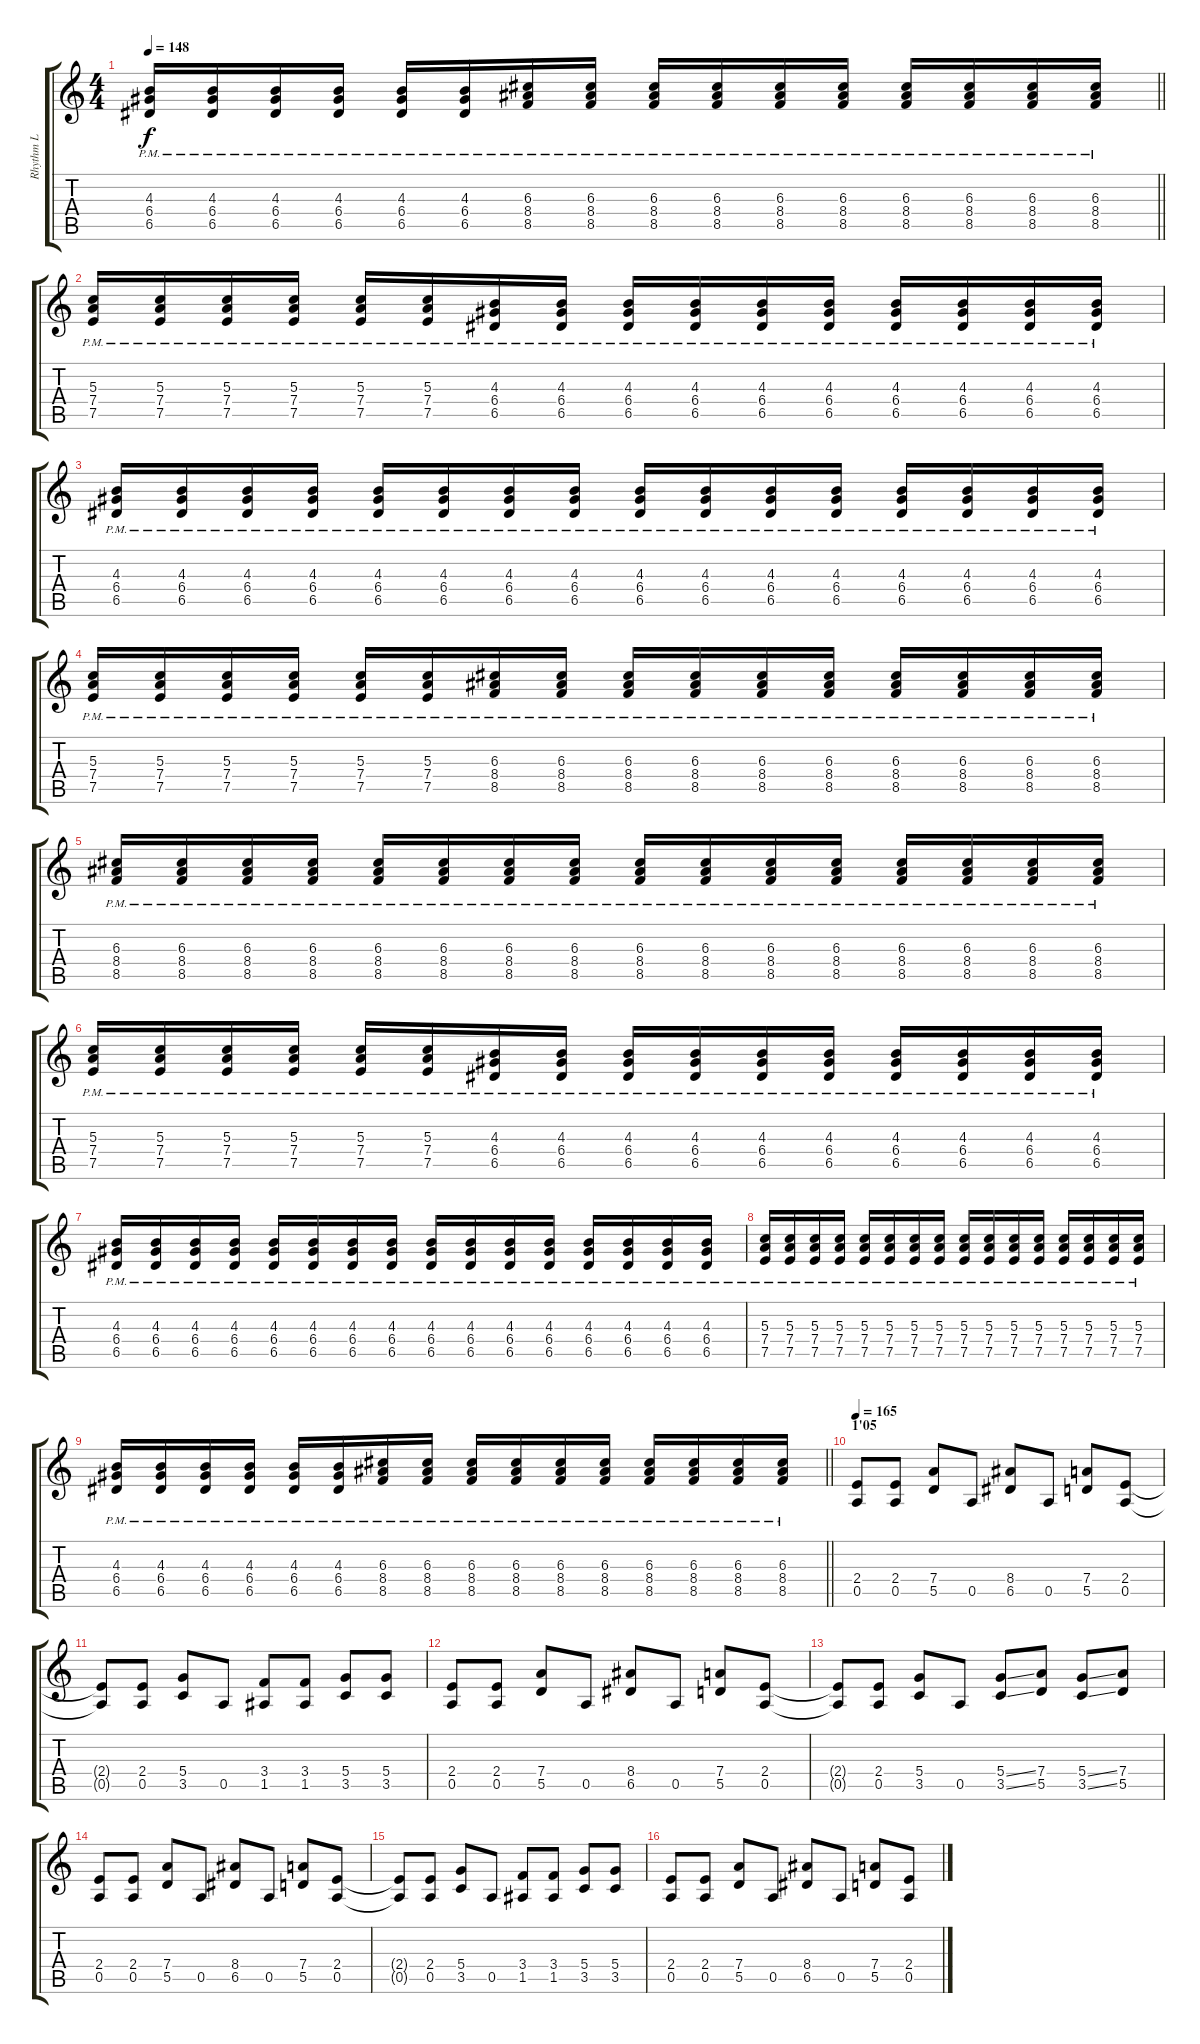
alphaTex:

\track ("Rhythm L" "Rhythm L") {instrument distortionguitar}
\staff {score tabs}
\tuning (E4 B3 G3 D3 A2 E2) {hide}
\ts (4 4)
\tempo 148
\clef g2
\barLineRight lightlight
\ks c
(4.3{pm} 6.4{pm} 6.5{pm}).16{dy f} (4.3{pm} 6.4{pm} 6.5{pm}).16 (4.3{pm} 6.4{pm} 6.5{pm}).16 (4.3{pm} 6.4{pm} 6.5{pm}).16 (4.3{pm} 6.4{pm} 6.5{pm}).16 (4.3{pm} 6.4{pm} 6.5{pm}).16 (6.3{pm} 8.4{pm} 8.5{pm}).16 (6.3{pm} 8.4{pm} 8.5{pm}).16 (6.3{pm} 8.4{pm} 8.5{pm}).16 (6.3{pm} 8.4{pm} 8.5{pm}).16 (6.3{pm} 8.4{pm} 8.5{pm}).16 (6.3{pm} 8.4{pm} 8.5{pm}).16 (6.3{pm} 8.4{pm} 8.5{pm}).16 (6.3{pm} 8.4{pm} 8.5{pm}).16 (6.3{pm} 8.4{pm} 8.5{pm}).16 (6.3{pm} 8.4{pm} 8.5{pm}).16 |
(5.3{pm} 7.4{pm} 7.5{pm}).16 (5.3{pm} 7.4{pm} 7.5{pm}).16 (5.3{pm} 7.4{pm} 7.5{pm}).16 (5.3{pm} 7.4{pm} 7.5{pm}).16 (5.3{pm} 7.4{pm} 7.5{pm}).16 (5.3{pm} 7.4{pm} 7.5{pm}).16 (4.3{pm} 6.4{pm} 6.5{pm}).16 (4.3{pm} 6.4{pm} 6.5{pm}).16 (4.3{pm} 6.4{pm} 6.5{pm}).16 (4.3{pm} 6.4{pm} 6.5{pm}).16 (4.3{pm} 6.4{pm} 6.5{pm}).16 (4.3{pm} 6.4{pm} 6.5{pm}).16 (4.3{pm} 6.4{pm} 6.5{pm}).16 (4.3{pm} 6.4{pm} 6.5{pm}).16 (4.3{pm} 6.4{pm} 6.5{pm}).16 (4.3{pm} 6.4{pm} 6.5{pm}).16 |
(4.3{pm} 6.4{pm} 6.5{pm}).16 (4.3{pm} 6.4{pm} 6.5{pm}).16 (4.3{pm} 6.4{pm} 6.5{pm}).16 (4.3{pm} 6.4{pm} 6.5{pm}).16 (4.3{pm} 6.4{pm} 6.5{pm}).16 (4.3{pm} 6.4{pm} 6.5{pm}).16 (4.3{pm} 6.4{pm} 6.5{pm}).16 (4.3{pm} 6.4{pm} 6.5{pm}).16 (4.3{pm} 6.4{pm} 6.5{pm}).16 (4.3{pm} 6.4{pm} 6.5{pm}).16 (4.3{pm} 6.4{pm} 6.5{pm}).16 (4.3{pm} 6.4{pm} 6.5{pm}).16 (4.3{pm} 6.4{pm} 6.5{pm}).16 (4.3{pm} 6.4{pm} 6.5{pm}).16 (4.3{pm} 6.4{pm} 6.5{pm}).16 (4.3{pm} 6.4{pm} 6.5{pm}).16 |
(5.3{pm} 7.4{pm} 7.5{pm}).16 (5.3{pm} 7.4{pm} 7.5{pm}).16 (5.3{pm} 7.4{pm} 7.5{pm}).16 (5.3{pm} 7.4{pm} 7.5{pm}).16 (5.3{pm} 7.4{pm} 7.5{pm}).16 (5.3{pm} 7.4{pm} 7.5{pm}).16 (6.3{pm} 8.4{pm} 8.5{pm}).16 (6.3{pm} 8.4{pm} 8.5{pm}).16 (6.3{pm} 8.4{pm} 8.5{pm}).16 (6.3{pm} 8.4{pm} 8.5{pm}).16 (6.3{pm} 8.4{pm} 8.5{pm}).16 (6.3{pm} 8.4{pm} 8.5{pm}).16 (6.3{pm} 8.4{pm} 8.5{pm}).16 (6.3{pm} 8.4{pm} 8.5{pm}).16 (6.3{pm} 8.4{pm} 8.5{pm}).16 (6.3{pm} 8.4{pm} 8.5{pm}).16 |
(6.3{pm} 8.4{pm} 8.5{pm}).16 (6.3{pm} 8.4{pm} 8.5{pm}).16 (6.3{pm} 8.4{pm} 8.5{pm}).16 (6.3{pm} 8.4{pm} 8.5{pm}).16 (6.3{pm} 8.4{pm} 8.5{pm}).16 (6.3{pm} 8.4{pm} 8.5{pm}).16 (6.3{pm} 8.4{pm} 8.5{pm}).16 (6.3{pm} 8.4{pm} 8.5{pm}).16 (6.3{pm} 8.4{pm} 8.5{pm}).16 (6.3{pm} 8.4{pm} 8.5{pm}).16 (6.3{pm} 8.4{pm} 8.5{pm}).16 (6.3{pm} 8.4{pm} 8.5{pm}).16 (6.3{pm} 8.4{pm} 8.5{pm}).16 (6.3{pm} 8.4{pm} 8.5{pm}).16 (6.3{pm} 8.4{pm} 8.5{pm}).16 (6.3{pm} 8.4{pm} 8.5{pm}).16 |
(5.3{pm} 7.4{pm} 7.5{pm}).16 (5.3{pm} 7.4{pm} 7.5{pm}).16 (5.3{pm} 7.4{pm} 7.5{pm}).16 (5.3{pm} 7.4{pm} 7.5{pm}).16 (5.3{pm} 7.4{pm} 7.5{pm}).16 (5.3{pm} 7.4{pm} 7.5{pm}).16 (4.3{pm} 6.4{pm} 6.5{pm}).16 (4.3{pm} 6.4{pm} 6.5{pm}).16 (4.3{pm} 6.4{pm} 6.5{pm}).16 (4.3{pm} 6.4{pm} 6.5{pm}).16 (4.3{pm} 6.4{pm} 6.5{pm}).16 (4.3{pm} 6.4{pm} 6.5{pm}).16 (4.3{pm} 6.4{pm} 6.5{pm}).16 (4.3{pm} 6.4{pm} 6.5{pm}).16 (4.3{pm} 6.4{pm} 6.5{pm}).16 (4.3{pm} 6.4{pm} 6.5{pm}).16 |
(4.3{pm} 6.4{pm} 6.5{pm}).16 (4.3{pm} 6.4{pm} 6.5{pm}).16 (4.3{pm} 6.4{pm} 6.5{pm}).16 (4.3{pm} 6.4{pm} 6.5{pm}).16 (4.3{pm} 6.4{pm} 6.5{pm}).16 (4.3{pm} 6.4{pm} 6.5{pm}).16 (4.3{pm} 6.4{pm} 6.5{pm}).16 (4.3{pm} 6.4{pm} 6.5{pm}).16 (4.3{pm} 6.4{pm} 6.5{pm}).16 (4.3{pm} 6.4{pm} 6.5{pm}).16 (4.3{pm} 6.4{pm} 6.5{pm}).16 (4.3{pm} 6.4{pm} 6.5{pm}).16 (4.3{pm} 6.4{pm} 6.5{pm}).16 (4.3{pm} 6.4{pm} 6.5{pm}).16 (4.3{pm} 6.4{pm} 6.5{pm}).16 (4.3{pm} 6.4{pm} 6.5{pm}).16 |
(5.3{pm} 7.4{pm} 7.5{pm}).16 (5.3{pm} 7.4{pm} 7.5{pm}).16 (5.3{pm} 7.4{pm} 7.5{pm}).16 (5.3{pm} 7.4{pm} 7.5{pm}).16 (5.3{pm} 7.4{pm} 7.5{pm}).16 (5.3{pm} 7.4{pm} 7.5{pm}).16 (5.3{pm} 7.4{pm} 7.5{pm}).16 (5.3{pm} 7.4{pm} 7.5{pm}).16 (5.3{pm} 7.4{pm} 7.5{pm}).16 (5.3{pm} 7.4{pm} 7.5{pm}).16 (5.3{pm} 7.4{pm} 7.5{pm}).16 (5.3{pm} 7.4{pm} 7.5{pm}).16 (5.3{pm} 7.4{pm} 7.5{pm}).16 (5.3{pm} 7.4{pm} 7.5{pm}).16 (5.3{pm} 7.4{pm} 7.5{pm}).16 (5.3{pm} 7.4{pm} 7.5{pm}).16 |
\barLineRight lightlight
(4.3{pm} 6.4{pm} 6.5{pm}).16 (4.3{pm} 6.4{pm} 6.5{pm}).16 (4.3{pm} 6.4{pm} 6.5{pm}).16 (4.3{pm} 6.4{pm} 6.5{pm}).16 (4.3{pm} 6.4{pm} 6.5{pm}).16 (4.3{pm} 6.4{pm} 6.5{pm}).16 (6.3{pm} 8.4{pm} 8.5{pm}).16 (6.3{pm} 8.4{pm} 8.5{pm}).16 (6.3{pm} 8.4{pm} 8.5{pm}).16 (6.3{pm} 8.4{pm} 8.5{pm}).16 (6.3{pm} 8.4{pm} 8.5{pm}).16 (6.3{pm} 8.4{pm} 8.5{pm}).16 (6.3{pm} 8.4{pm} 8.5{pm}).16 (6.3{pm} 8.4{pm} 8.5{pm}).16 (6.3{pm} 8.4{pm} 8.5{pm}).16 (6.3{pm} 8.4{pm} 8.5{pm}).16 |
\section ("" "1'05")
\tempo 165
(2.4 0.5).8 (2.4 0.5).8 (7.4 5.5).8 0.5.8 (8.4 6.5).8 0.5.8 (7.4 5.5).8 (2.4 0.5).8 |
(2.4{t} 0.5{t}).8 (2.4 0.5).8 (5.4 3.5).8 0.5.8 (3.4 1.5).8 (3.4 1.5).8 (5.4 3.5).8 (5.4 3.5).8 |
(2.4 0.5).8 (2.4 0.5).8 (7.4 5.5).8 0.5.8 (8.4 6.5).8 0.5.8 (7.4 5.5).8 (2.4 0.5).8 |
(2.4{t} 0.5{t}).8 (2.4 0.5).8 (5.4 3.5).8 0.5.8 (5.4{ss} 3.5{ss}).8 (7.4 5.5).8 (5.4{ss} 3.5{ss}).8 (7.4 5.5).8 |
(2.4 0.5).8 (2.4 0.5).8 (7.4 5.5).8 0.5.8 (8.4 6.5).8 0.5.8 (7.4 5.5).8 (2.4 0.5).8 |
(2.4{t} 0.5{t}).8 (2.4 0.5).8 (5.4 3.5).8 0.5.8 (3.4 1.5).8 (3.4 1.5).8 (5.4 3.5).8 (5.4 3.5).8 |
(2.4 0.5).8 (2.4 0.5).8 (7.4 5.5).8 0.5.8 (8.4 6.5).8 0.5.8 (7.4 5.5).8 (2.4 0.5).8
